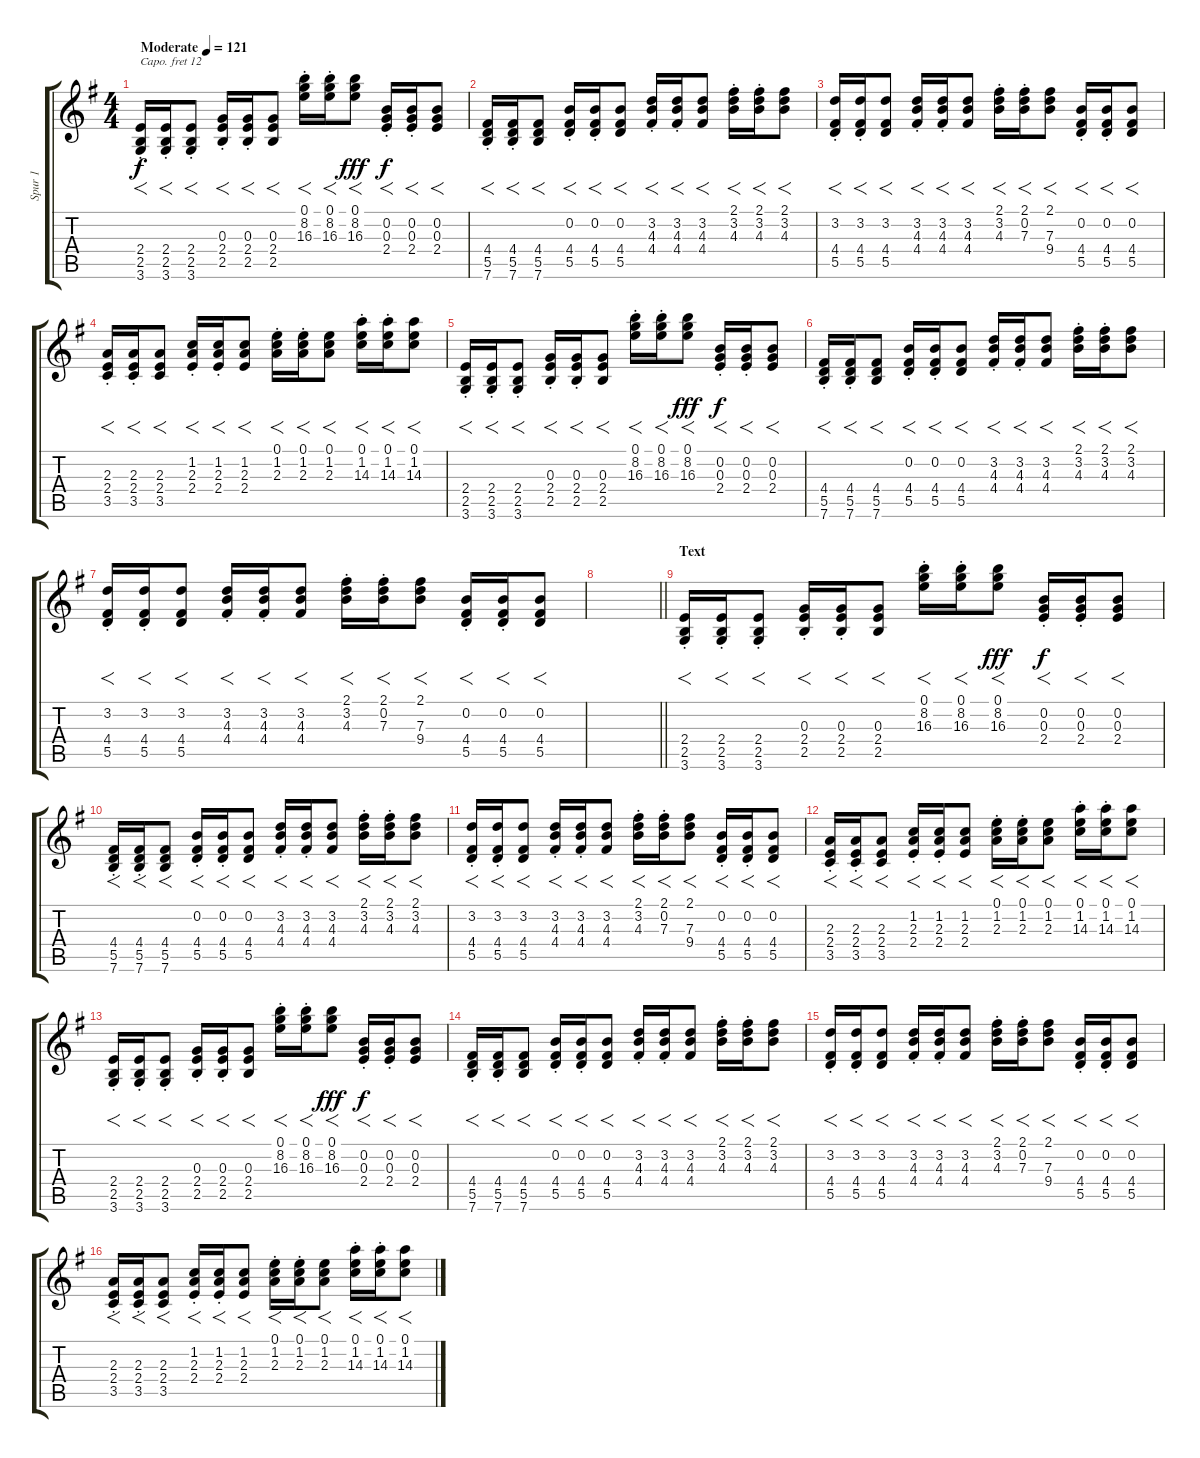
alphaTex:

\track ("Spur 1" "Spur 1") {instrument lead2sawtooth}
\staff {score tabs}
\capo 12
\tuning (E4 B3 G3 D3 A2 E2) {hide}
\ts (4 4)
\tempo (121 "Moderate")
\clef g2
\ks g
(2.4{st} 2.5{st} 3.6{st}).16{f dy f instrument lead2sawtooth} (2.4{st} 2.5{st} 3.6).16{f} (2.4 2.5 3.6{st}).8{f} (0.3{st} 2.4{st} 2.5{st}).16{f} (0.3{st} 2.4{st} 2.5{st}).16{f} (0.3 2.4 2.5).8{f} (0.1{st} 8.2{st} 16.3{st}).16{f} (0.1{st} 8.2{st} 16.3{st}).16{f} (0.1 8.2 16.3).8{f dy fff} (0.2{st} 0.3{st} 2.4{st}).16{f dy f} (0.2{st} 0.3{st} 2.4{st}).16{f} (0.2 0.3 2.4).8{f} |
(4.4 5.5{st} 7.6{st}).16{f} (4.4 5.5{st} 7.6{st}).16{f} (4.4 5.5 7.6).8{f} (0.2 4.4{st} 5.5{st}).16{f} (0.2 4.4{st} 5.5{st}).16{f} (0.2 4.4 5.5).8{f} (3.2{st} 4.3 4.4{st}).16{f} (3.2{st} 4.3 4.4{st}).16{f} (3.2 4.3 4.4).8{f} (2.1{st} 3.2{st} 4.3{st}).16{f} (2.1{st} 3.2{st} 4.3{st}).16{f} (2.1 3.2 4.3).8{f} |
(3.2{st} 4.4{st} 5.5{st}).16{f} (3.2{st} 4.4{st} 5.5{st}).16{f} (3.2 4.4 5.5).8{f} (3.2{st} 4.3 4.4{st}).16{f} (3.2{st} 4.3 4.4{st}).16{f} (3.2 4.3 4.4).8{f} (2.1{st} 3.2{st} 4.3{st}).16{f} (2.1{st} 0.2{st} 7.3{st}).16{f} (2.1 7.3 9.4).8{f} (0.2 4.4{st} 5.5{st}).16{f} (0.2 4.4{st} 5.5{st}).16{f} (0.2 4.4 5.5).8{f} |
(2.3{st} 2.4{st} 3.5{st}).16{f} (2.3{st} 2.4{st} 3.5{st}).16{f} (2.3 2.4 3.5).8{f} (1.2{st} 2.3{st} 2.4{st}).16{f} (1.2{st} 2.3{st} 2.4{st}).16{f} (1.2 2.3 2.4).8{f} (0.1{st} 1.2{st} 2.3{st}).16{f} (0.1{st} 1.2{st} 2.3{st}).16{f} (0.1 1.2 2.3).8{f} (0.1{st} 1.2{st} 14.3{st}).16{f} (0.1{st} 1.2{st} 14.3{st}).16{f} (0.1 1.2 14.3).8{f} |
(2.4{st} 2.5{st} 3.6{st}).16{f} (2.4{st} 2.5{st} 3.6).16{f} (2.4 2.5 3.6{st}).8{f} (0.3{st} 2.4{st} 2.5{st}).16{f} (0.3{st} 2.4{st} 2.5{st}).16{f} (0.3 2.4 2.5).8{f} (0.1{st} 8.2{st} 16.3{st}).16{f} (0.1{st} 8.2{st} 16.3{st}).16{f} (0.1 8.2 16.3).8{f dy fff} (0.2{st} 0.3{st} 2.4{st}).16{f dy f} (0.2{st} 0.3{st} 2.4{st}).16{f} (0.2 0.3 2.4).8{f} |
(4.4 5.5{st} 7.6{st}).16{f} (4.4 5.5{st} 7.6{st}).16{f} (4.4 5.5 7.6).8{f} (0.2 4.4{st} 5.5{st}).16{f} (0.2 4.4{st} 5.5{st}).16{f} (0.2 4.4 5.5).8{f} (3.2{st} 4.3 4.4{st}).16{f} (3.2{st} 4.3 4.4{st}).16{f} (3.2 4.3 4.4).8{f} (2.1{st} 3.2{st} 4.3{st}).16{f} (2.1{st} 3.2{st} 4.3{st}).16{f} (2.1 3.2 4.3).8{f} |
(3.2{st} 4.4{st} 5.5{st}).16{f} (3.2{st} 4.4{st} 5.5{st}).16{f} (3.2 4.4 5.5).8{f} (3.2{st} 4.3 4.4{st}).16{f} (3.2{st} 4.3 4.4{st}).16{f} (3.2 4.3 4.4).8{f} (2.1{st} 3.2{st} 4.3{st}).16{f} (2.1{st} 0.2{st} 7.3{st}).16{f} (2.1 7.3 9.4).8{f} (0.2 4.4{st} 5.5{st}).16{f} (0.2 4.4{st} 5.5{st}).16{f} (0.2 4.4 5.5).8{f} |
\barLineRight lightlight
|
\section ("" "Text")
(2.4{st} 2.5{st} 3.6{st}).16{f} (2.4{st} 2.5{st} 3.6).16{f} (2.4 2.5 3.6{st}).8{f} (0.3{st} 2.4{st} 2.5{st}).16{f} (0.3{st} 2.4{st} 2.5{st}).16{f} (0.3 2.4 2.5).8{f} (0.1{st} 8.2{st} 16.3{st}).16{f} (0.1{st} 8.2{st} 16.3{st}).16{f} (0.1 8.2 16.3).8{f dy fff} (0.2{st} 0.3{st} 2.4{st}).16{f dy f} (0.2{st} 0.3{st} 2.4{st}).16{f} (0.2 0.3 2.4).8{f} |
(4.4 5.5{st} 7.6{st}).16{f} (4.4 5.5{st} 7.6{st}).16{f} (4.4 5.5 7.6).8{f} (0.2 4.4{st} 5.5{st}).16{f} (0.2 4.4{st} 5.5{st}).16{f} (0.2 4.4 5.5).8{f} (3.2{st} 4.3 4.4{st}).16{f} (3.2{st} 4.3 4.4{st}).16{f} (3.2 4.3 4.4).8{f} (2.1{st} 3.2{st} 4.3{st}).16{f} (2.1{st} 3.2{st} 4.3{st}).16{f} (2.1 3.2 4.3).8{f} |
(3.2{st} 4.4{st} 5.5{st}).16{f} (3.2{st} 4.4{st} 5.5{st}).16{f} (3.2 4.4 5.5).8{f} (3.2{st} 4.3 4.4{st}).16{f} (3.2{st} 4.3 4.4{st}).16{f} (3.2 4.3 4.4).8{f} (2.1{st} 3.2{st} 4.3{st}).16{f} (2.1{st} 0.2{st} 7.3{st}).16{f} (2.1 7.3 9.4).8{f} (0.2 4.4{st} 5.5{st}).16{f} (0.2 4.4{st} 5.5{st}).16{f} (0.2 4.4 5.5).8{f} |
(2.3{st} 2.4{st} 3.5{st}).16{f} (2.3{st} 2.4{st} 3.5{st}).16{f} (2.3 2.4 3.5).8{f} (1.2{st} 2.3{st} 2.4{st}).16{f} (1.2{st} 2.3{st} 2.4{st}).16{f} (1.2 2.3 2.4).8{f} (0.1{st} 1.2{st} 2.3{st}).16{f} (0.1{st} 1.2{st} 2.3{st}).16{f} (0.1 1.2 2.3).8{f} (0.1{st} 1.2{st} 14.3{st}).16{f} (0.1{st} 1.2{st} 14.3{st}).16{f} (0.1 1.2 14.3).8{f} |
(2.4{st} 2.5{st} 3.6{st}).16{f} (2.4{st} 2.5{st} 3.6).16{f} (2.4 2.5 3.6{st}).8{f} (0.3{st} 2.4{st} 2.5{st}).16{f} (0.3{st} 2.4{st} 2.5{st}).16{f} (0.3 2.4 2.5).8{f} (0.1{st} 8.2{st} 16.3{st}).16{f} (0.1{st} 8.2{st} 16.3{st}).16{f} (0.1 8.2 16.3).8{f dy fff} (0.2{st} 0.3{st} 2.4{st}).16{f dy f} (0.2{st} 0.3{st} 2.4{st}).16{f} (0.2 0.3 2.4).8{f} |
(4.4 5.5{st} 7.6{st}).16{f} (4.4 5.5{st} 7.6{st}).16{f} (4.4 5.5 7.6).8{f} (0.2 4.4{st} 5.5{st}).16{f} (0.2 4.4{st} 5.5{st}).16{f} (0.2 4.4 5.5).8{f} (3.2{st} 4.3 4.4{st}).16{f} (3.2{st} 4.3 4.4{st}).16{f} (3.2 4.3 4.4).8{f} (2.1{st} 3.2{st} 4.3{st}).16{f} (2.1{st} 3.2{st} 4.3{st}).16{f} (2.1 3.2 4.3).8{f} |
(3.2{st} 4.4{st} 5.5{st}).16{f} (3.2{st} 4.4{st} 5.5{st}).16{f} (3.2 4.4 5.5).8{f} (3.2{st} 4.3 4.4{st}).16{f} (3.2{st} 4.3 4.4{st}).16{f} (3.2 4.3 4.4).8{f} (2.1{st} 3.2{st} 4.3{st}).16{f} (2.1{st} 0.2{st} 7.3{st}).16{f} (2.1 7.3 9.4).8{f} (0.2 4.4{st} 5.5{st}).16{f} (0.2 4.4{st} 5.5{st}).16{f} (0.2 4.4 5.5).8{f} |
(2.3{st} 2.4{st} 3.5{st}).16{f} (2.3{st} 2.4{st} 3.5{st}).16{f} (2.3 2.4 3.5).8{f} (1.2{st} 2.3{st} 2.4{st}).16{f} (1.2{st} 2.3{st} 2.4{st}).16{f} (1.2 2.3 2.4).8{f} (0.1{st} 1.2{st} 2.3{st}).16{f} (0.1{st} 1.2{st} 2.3{st}).16{f} (0.1 1.2 2.3).8{f} (0.1{st} 1.2{st} 14.3{st}).16{f} (0.1{st} 1.2{st} 14.3{st}).16{f} (0.1 1.2 14.3).8{f}
